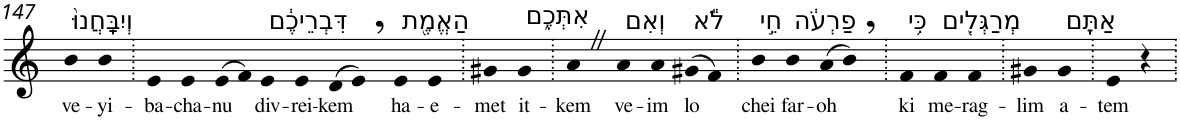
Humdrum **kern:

**kern	**text
*part1	*part1
*staff1	*staff1
*I"Piano	*
*I'Pno	*
!!LO:PB:g=z
*clefG2	*
*k[]	*
=147	=147
!LO:TX:a:t=וְיִבָּֽחֲנוּ֙	!
!	!LO:LY:b
4b	ve-
!	!LO:LY:b
4b	-yi-
=148.	=148.
!	!LO:LY:b
4e	-ba-
!	!LO:LY:b
4e	-cha-
!	!LO:LY:b
(>8e	-nu
8f)	.
!LO:TX:a:t=דִּבְרֵיכֶ֔ם	!
!	!LO:LY:b
4e	div-
!	!LO:LY:b
4e	-rei-
!	!LO:LY:b
(>8d	-kem
8e,)	.
!LO:TX:a:t=הַאֱמֶ֖ת	!
!	!LO:LY:b
4e	ha-
!	!LO:LY:b
4e	-e-
=149.	=149.
!	!LO:LY:b
4g#X	-met
!LO:TX:a:t=אִתְּכֶ֑ם	!
!	!LO:LY:b
4g#	it-
=150.	=150.
!	!LO:LY:b
4aZ	-kem
!LO:TX:a:t=וְאִם	!
!	!LO:LY:b
4a	ve-
!	!LO:LY:b
4a	-im
!LO:TX:a:t=לֹ֕א	!
!	!LO:LY:b
(>8g#X	lo
8f)	.
=151.	=151.
!LO:TX:a:t=חֵ֣י	!
!	!LO:LY:b
4b	chei
!LO:TX:a:t=פַרְעֹ֔ה	!
!	!LO:LY:b
4b	far-
!	!LO:LY:b
(>8a	-oh
8b,)	.
=152.	=152.
!LO:TX:a:t=כִּ֥י	!
!	!LO:LY:b
4f	ki
!LO:TX:a:t=מְרַגְּלִ֖ים	!
!	!LO:LY:b
4f	me-
!	!LO:LY:b
4f	-rag-
=153.	=153.
!	!LO:LY:b
4g#X	-lim
!LO:TX:a:t=אַתֶּֽם	!
!	!LO:LY:b
4g#	a-
=154.	=154.
!	!LO:LY:b
4e	-tem
4r	.
=.	=.
*-	*-
